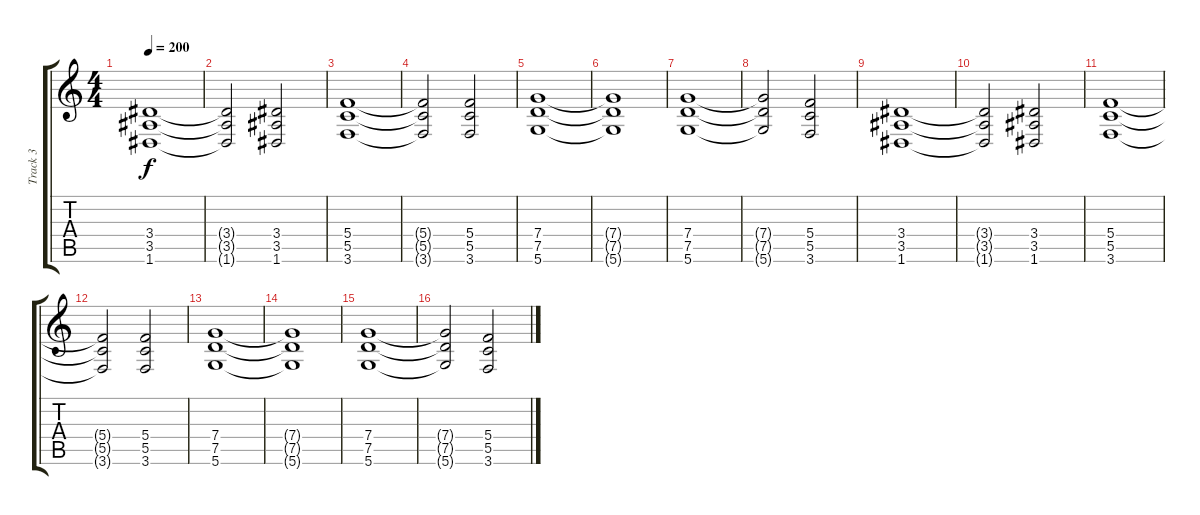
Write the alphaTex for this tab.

\track ("Track 3" "Track 3") {instrument distortionguitar}
\staff {score tabs}
\tuning (D4 A3 F3 C3 G2 D2) {hide}
\ts (4 4)
\tempo 200
\clef g2
\ks c
(3.4 3.5 1.6).1{dy f} |
(3.4{t} 3.5{t} 1.6{t}).2 (3.4 3.5 1.6).2 |
(5.4 5.5 3.6).1 |
(5.4{t} 5.5{t} 3.6{t}).2 (5.4 5.5 3.6).2 |
(7.4 7.5 5.6).1 |
(7.4{t} 7.5{t} 5.6{t}).1 |
(7.4 7.5 5.6).1 |
(7.4{t} 7.5{t} 5.6{t}).2{volume 7} (5.4 5.5 3.6).2 |
(3.4 3.5 1.6).1 |
(3.4{t} 3.5{t} 1.6{t}).2 (3.4 3.5 1.6).2 |
(5.4 5.5 3.6).1 |
(5.4{t} 5.5{t} 3.6{t}).2 (5.4 5.5 3.6).2 |
(7.4 7.5 5.6).1{volume 1} |
(7.4{t} 7.5{t} 5.6{t}).1 |
(7.4 7.5 5.6).1 |
(7.4{t} 7.5{t} 5.6{t}).2 (5.4 5.5 3.6).2
